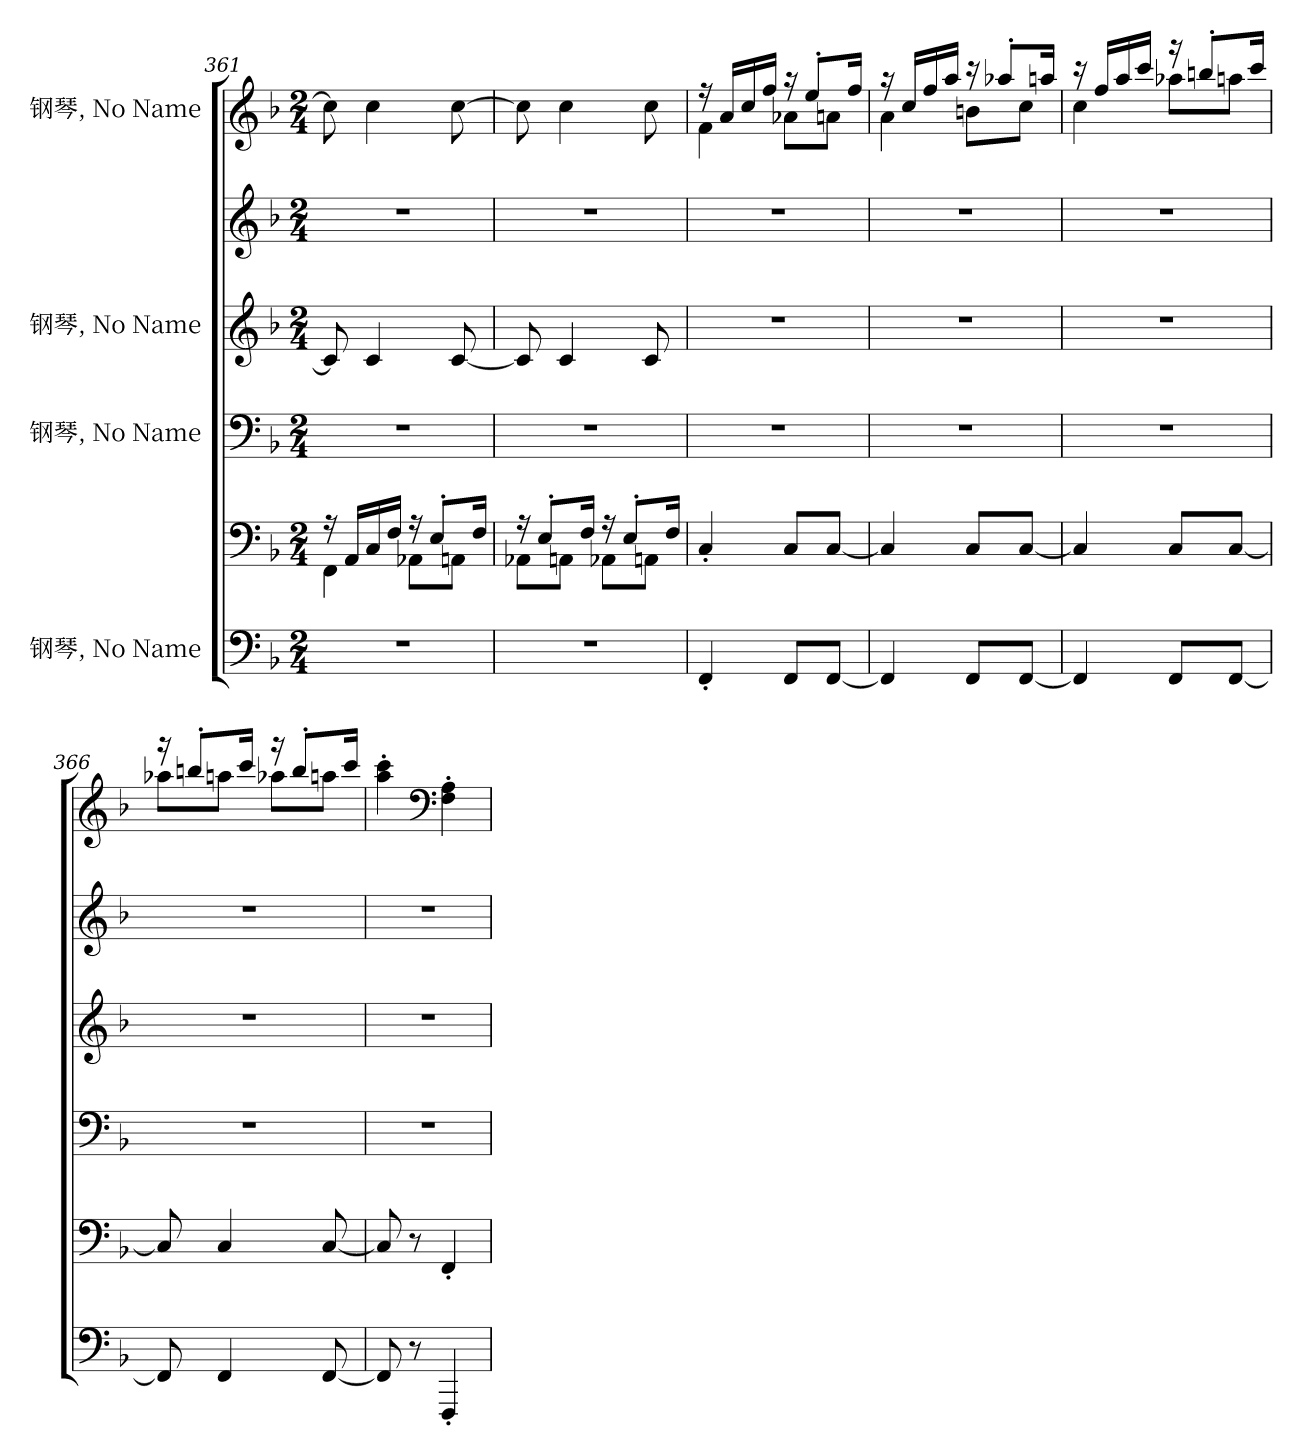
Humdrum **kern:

**kern	**kern	**kern	**kern	**kern	**kern
*part4	*part4	*part3	*part2	*part2	*part1
*staff6	*staff5	*staff4	*staff3	*staff2	*staff1
*I"钢琴, No Name	*	*I"钢琴, No Name	*I"钢琴, No Name	*	*I"钢琴, No Name
!!LO:LB:g=z
*clefF4	*clefF4	*clefF4	*clefG2	*clefG2	*clefG2
*k[b-]	*k[b-]	*k[b-]	*k[b-]	*k[b-]	*k[b-]
*M2/4	*M2/4	*M2/4	*M2/4	*M2/4	*M2/4
=361	=361	=361	=361	=361	=361
*	*^	*	*	*	*
2r	16r	4FF\	2r	8c/]	2r	8cc\]
.	16AA/LL	.	.	.	.	.
.	16C/	.	.	4c/	.	4cc\
.	16F/JJ	.	.	.	.	.
.	16r	8AA-X\L	.	.	.	.
.	8E'/L	.	.	.	.	.
.	.	8AAn\J	.	[8c/	.	[8cc\
.	16F/Jk	.	.	.	.	.
=362	=362	=362	=362	=362	=362	=362
2r	16r	8AA-X\L	2r	8c/]	2r	8cc\]
.	8E'/L	.	.	.	.	.
.	.	8AAn\J	.	4c/	.	4cc\
.	16F/Jk	.	.	.	.	.
.	16r	8AA-X\L	.	.	.	.
.	8E'/L	.	.	.	.	.
.	.	8AAn\J	.	8c/	.	8cc\
.	16F/Jk	.	.	.	.	.
*	*v	*v	*	*	*	*
=363	=363	=363	=363	=363	=363
*	*	*	*	*	*MM140
*	*	*	*	*	*^
4FF'/	4C'/	2r	2r	2r	16r	4f\
.	.	.	.	.	16a/LL	.
.	.	.	.	.	16cc/	.
.	.	.	.	.	16ff/JJ	.
8FF/L	8C/L	.	.	.	16r	8a-X\L
.	.	.	.	.	8ee'/L	.
[8FF/J	[8C/J	.	.	.	.	8an\J
.	.	.	.	.	16ff/Jk	.
=364	=364	=364	=364	=364	=364	=364
4FF/]	4C/]	2r	2r	2r	16r	4a\
.	.	.	.	.	16cc/LL	.
.	.	.	.	.	16ff/	.
.	.	.	.	.	16aa/JJ	.
8FF/L	8C/L	.	.	.	16r	8bn\L
.	.	.	.	.	8aa-X'/L	.
[8FF/J	[8C/J	.	.	.	.	8cc\J
.	.	.	.	.	16aan/Jk	.
!!LO:PB:g=z	!!
=365	=365	=365	=365	=365	=365	=365
4FF/]	4C/]	2r	2r	2r	16r	4cc\
.	.	.	.	.	16ff/LL	.
.	.	.	.	.	16aa/	.
.	.	.	.	.	16ccc/JJ	.
8FF/L	8C/L	.	.	.	16r	8aa-X\L
.	.	.	.	.	8bbn'/L	.
[8FF/J	[8C/J	.	.	.	.	8aan\J
.	.	.	.	.	16ccc/Jk	.
=366	=366	=366	=366	=366	=366	=366
8FF/]	8C/]	2r	2r	2r	16r	8aa-X\L
.	.	.	.	.	8bbn'/L	.
4FF/	4C/	.	.	.	.	8aan\J
.	.	.	.	.	16ccc/Jk	.
.	.	.	.	.	16r	8aa-X\L
.	.	.	.	.	8bb'/L	.
[8FF/	[8C/	.	.	.	.	8aan\J
*	*	*	*	*	*MM136	*
.	.	.	.	.	16ccc/Jk	.
*	*	*	*	*	*v	*v
=367	=367	=367	=367	=367	=367
*	*	*	*	*	*MM116
8FF/]	8C/]	2r	2r	2r	4aa\' 4ccc\'
8r	8r	.	.	.	.
*	*	*	*	*	*clefF4
4FFF'/	4FF'/	.	.	.	4F\' 4A\'
=	=	=	=	=	=
*-	*-	*-	*-	*-	*-
